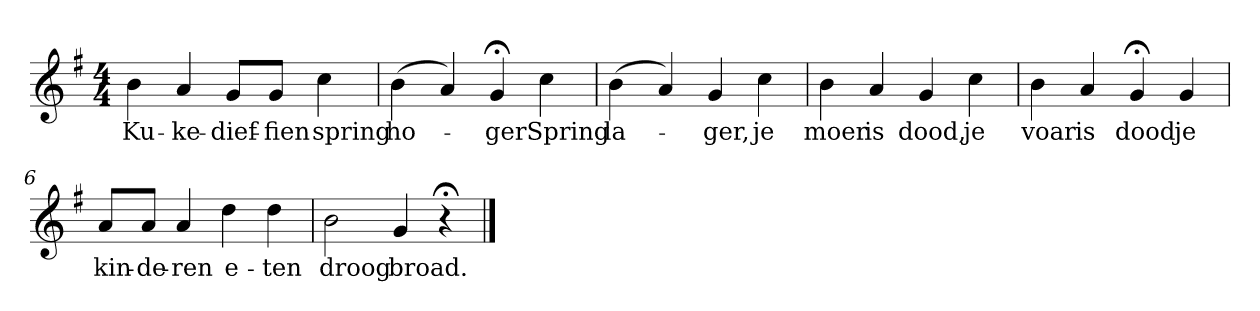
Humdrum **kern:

**kern	**text
*part1	*part1
*staff1	*staff1
*k[f#]	*
*G:	*
*M4/4	*
*MM120	*
=1	=1
4b	Ku-
4a	-ke-
8gL	-dief-
8gJ	-fien
4cc	spring
=2	=2
(4b	ho-
4a)	.
4g;<	-ger
4cc	Spring
=3	=3
(4b	la-
4a)	.
4g	-ger,
4cc	je
=4	=4
4b	moer
4a	is
4g	dood,
4cc	je
=5	=5
4b	voar
4a	is
4g;<	dood
4g	je
=6	=6
8aL	kin-
8aJ	-de-
4a	-ren
4dd	e-
4dd	-ten
=7	=7
2b	droog
4g	broad.
4r;<	.
==	==
*-	*-
